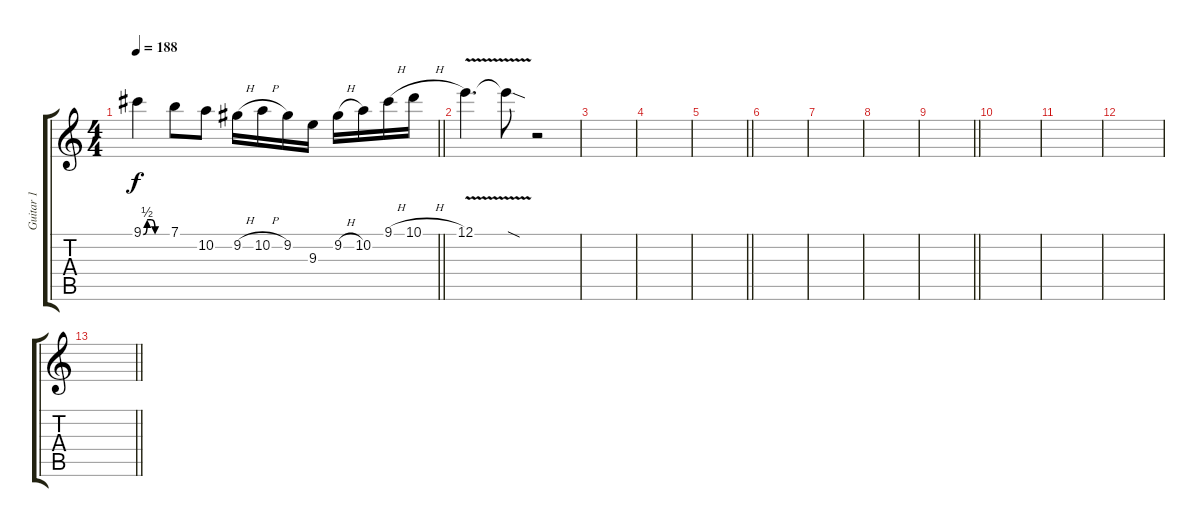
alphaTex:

\track ("Guitar 1" "Guitar 1") {instrument distortionguitar}
\staff {score tabs}
\tuning (E4 B3 G3 D3 A2 E2) {hide}
\ts (4 4)
\tempo 188
\clef g2
\barLineRight lightlight
\ks c
9.1{be (custom 0 0 10 2 20 2 30 0 60 0)}.4{dy f} 7.1.8 10.2.8 9.2{h}.16 10.2{h}.16 9.2.16 9.3.16 9.2{h}.16 10.2.16 9.1{h}.16 10.1{h}.16 |
\section ("" "")
12.1{v}.4{d} 12.1{sod t}.8 r.2 |
|
|
\barLineRight lightlight
|
|
|
|
\barLineRight lightlight
|
|
|
|
\barLineRight lightlight
